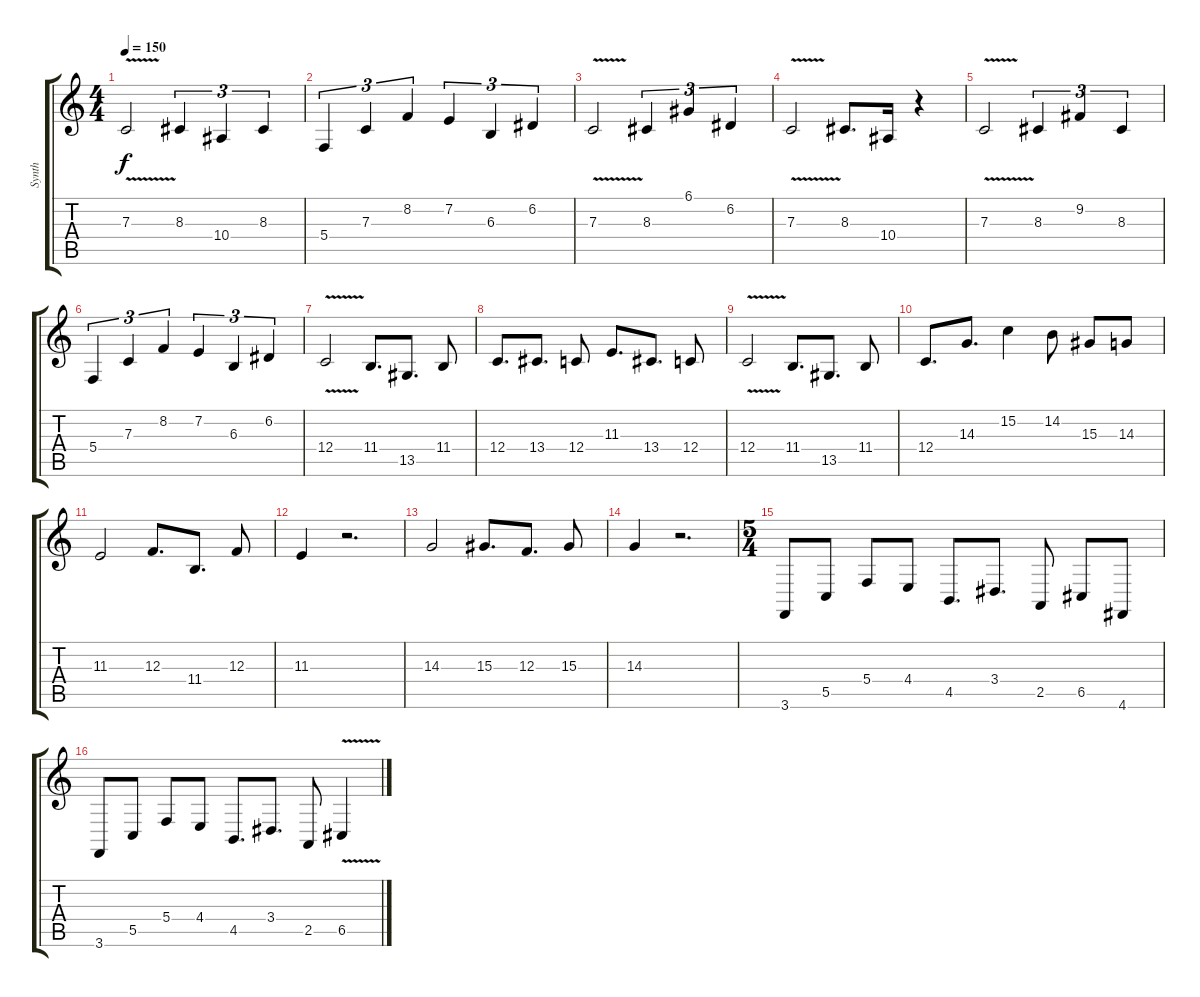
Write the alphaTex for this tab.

\track ("Synth" "Synth") {instrument lead2sawtooth}
\staff {score tabs}
\tuning (D4 A3 F3 C3 G2 D2) {hide}
\ts (4 4)
\tempo 150
\clef g2
\ks c
7.3{v}.2{dy f} 8.3.4{tu (3 2)} 10.4.4{tu (3 2)} 8.3.4{tu (3 2)} |
5.4.4{tu (3 2)} 7.3.4{tu (3 2)} 8.2.4{tu (3 2)} 7.2.4{tu (3 2)} 6.3.4{tu (3 2)} 6.2.4{tu (3 2)} |
7.3{v}.2 8.3.4{tu (3 2)} 6.1.4{tu (3 2)} 6.2.4{tu (3 2)} |
7.3{v}.2 8.3.8{d} 10.4.16 r.4 |
7.3{v}.2 8.3.4{tu (3 2)} 9.2.4{tu (3 2)} 8.3.4{tu (3 2)} |
5.4.4{tu (3 2)} 7.3.4{tu (3 2)} 8.2.4{tu (3 2)} 7.2.4{tu (3 2)} 6.3.4{tu (3 2)} 6.2.4{tu (3 2)} |
12.4{v}.2 11.4.8{d} 13.5.8{d} 11.4.8 |
12.4.8{d} 13.4.8{d} 12.4.8 11.3.8{d} 13.4.8{d} 12.4.8 |
12.4{v}.2 11.4.8{d} 13.5.8{d} 11.4.8 |
12.4.8{d} 14.3.8{d} 15.2.4 14.2.8 15.3.8 14.3.8 |
11.3.2 12.3.8{d} 11.4.8{d} 12.3.8 |
11.3.4 r.2{d} |
14.3.2 15.3.8{d} 12.3.8{d} 15.3.8 |
14.3.4 r.2{d} |
\ts (5 4)
3.6.8 5.5.8 5.4.8 4.4.8 4.5.8{d} 3.4.8{d} 2.5.8 6.5.8 4.6.8 |
3.6.8 5.5.8 5.4.8 4.4.8 4.5.8{d} 3.4.8{d} 2.5.8 6.5{v}.4
